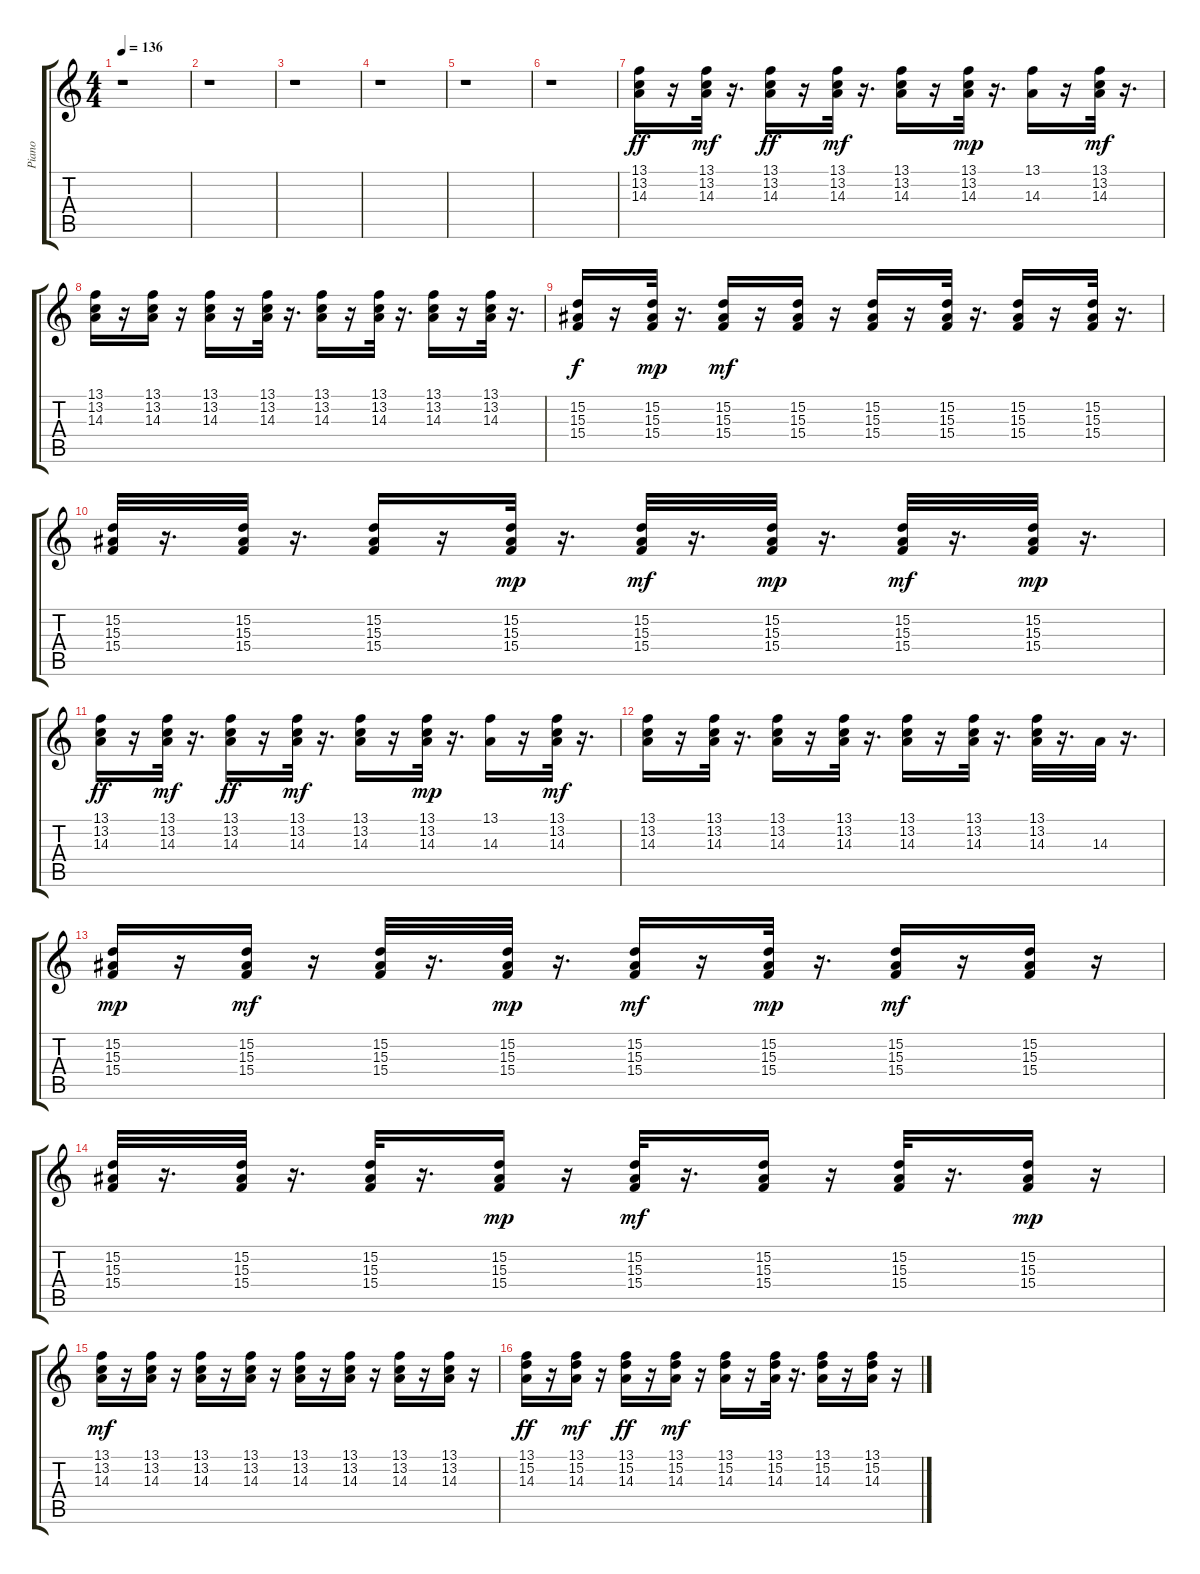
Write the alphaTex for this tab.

\track ("Piano" "Piano") {instrument acousticgrandpiano}
\staff {score tabs}
\tuning (E4 B3 G3 D3 A2 E2) {hide}
\ts (4 4)
\tempo 136
\clef g2
\ks c
r.1{dy mp} |
r.1 |
r.1 |
r.1 |
r.1 |
r.1 |
(13.1 13.2 14.3).16{dy ff} r.16 (13.1 13.2 14.3).32{dy mf} r.16{d} (13.1 13.2 14.3).16{dy ff} r.16 (13.1 13.2 14.3).32{dy mf} r.16{d} (13.1 13.2 14.3).16 r.16 (13.1 13.2 14.3).32{dy mp} r.16{d} (13.1 14.3).16 r.16 (13.1 13.2 14.3).32{dy mf} r.16{d} |
(13.1 13.2 14.3).16 r.16 (13.1 13.2 14.3).16 r.16 (13.1 13.2 14.3).16 r.16 (13.1 13.2 14.3).32 r.16{d} (13.1 13.2 14.3).16 r.16 (13.1 13.2 14.3).32 r.16{d} (13.1 13.2 14.3).16 r.16 (13.1 13.2 14.3).32 r.16{d} |
(15.2 15.3 15.4).16{dy f} r.16 (15.2 15.3 15.4).32{dy mp} r.16{d} (15.2 15.3 15.4).16{dy mf} r.16 (15.2 15.3 15.4).16 r.16 (15.2 15.3 15.4).16 r.16 (15.2 15.3 15.4).32 r.16{d} (15.2 15.3 15.4).16 r.16 (15.2 15.3 15.4).32 r.16{d} |
(15.2 15.3 15.4).32 r.16{d} (15.2 15.3 15.4).32 r.16{d} (15.2 15.3 15.4).16 r.16 (15.2 15.3 15.4).32{dy mp} r.16{d} (15.2 15.3 15.4).32{dy mf} r.16{d} (15.2 15.3 15.4).32{dy mp} r.16{d} (15.2 15.3 15.4).32{dy mf} r.16{d} (15.2 15.3 15.4).32{dy mp} r.16{d} |
(13.1 13.2 14.3).16{dy ff} r.16 (13.1 13.2 14.3).32{dy mf} r.16{d} (13.1 13.2 14.3).16{dy ff} r.16 (13.1 13.2 14.3).32{dy mf} r.16{d} (13.1 13.2 14.3).16 r.16 (13.1 13.2 14.3).32{dy mp} r.16{d} (13.1 14.3).16 r.16 (13.1 13.2 14.3).32{dy mf} r.16{d} |
(13.1 13.2 14.3).16 r.16 (13.1 13.2 14.3).32 r.16{d} (13.1 13.2 14.3).16 r.16 (13.1 13.2 14.3).32 r.16{d} (13.1 13.2 14.3).16 r.16 (13.1 13.2 14.3).32 r.16{d} (13.1 13.2 14.3).32 r.16{d} 14.3.32 r.16{d} |
(15.2 15.3 15.4).16{dy mp} r.16 (15.2 15.3 15.4).16{dy mf} r.16 (15.2 15.3 15.4).32 r.16{d} (15.2 15.3 15.4).32{dy mp} r.16{d} (15.2 15.3 15.4).16{dy mf} r.16 (15.2 15.3 15.4).32{dy mp} r.16{d} (15.2 15.3 15.4).16{dy mf} r.16 (15.2 15.3 15.4).16 r.16 |
(15.2 15.3 15.4).32 r.16{d} (15.2 15.3 15.4).32 r.16{d} (15.2 15.3 15.4).32 r.16{d} (15.2 15.3 15.4).16{dy mp} r.16 (15.2 15.3 15.4).32{dy mf} r.16{d} (15.2 15.3 15.4).16 r.16 (15.2 15.3 15.4).32 r.16{d} (15.2 15.3 15.4).16{dy mp} r.16 |
(13.1 13.2 14.3).16{dy mf} r.16 (13.1 13.2 14.3).16 r.16 (13.1 13.2 14.3).16 r.16 (13.1 13.2 14.3).16 r.16 (13.1 13.2 14.3).16 r.16 (13.1 13.2 14.3).16 r.16 (13.1 13.2 14.3).16 r.16 (13.1 13.2 14.3).16 r.16 |
(13.1 15.2 14.3).16{dy ff} r.16 (13.1 15.2 14.3).16{dy mf} r.16 (13.1 15.2 14.3).16{dy ff} r.16 (13.1 15.2 14.3).16{dy mf} r.16 (13.1 15.2 14.3).16 r.16 (13.1 15.2 14.3).32 r.16{d} (13.1 15.2 14.3).16 r.16 (13.1 15.2 14.3).16 r.16
